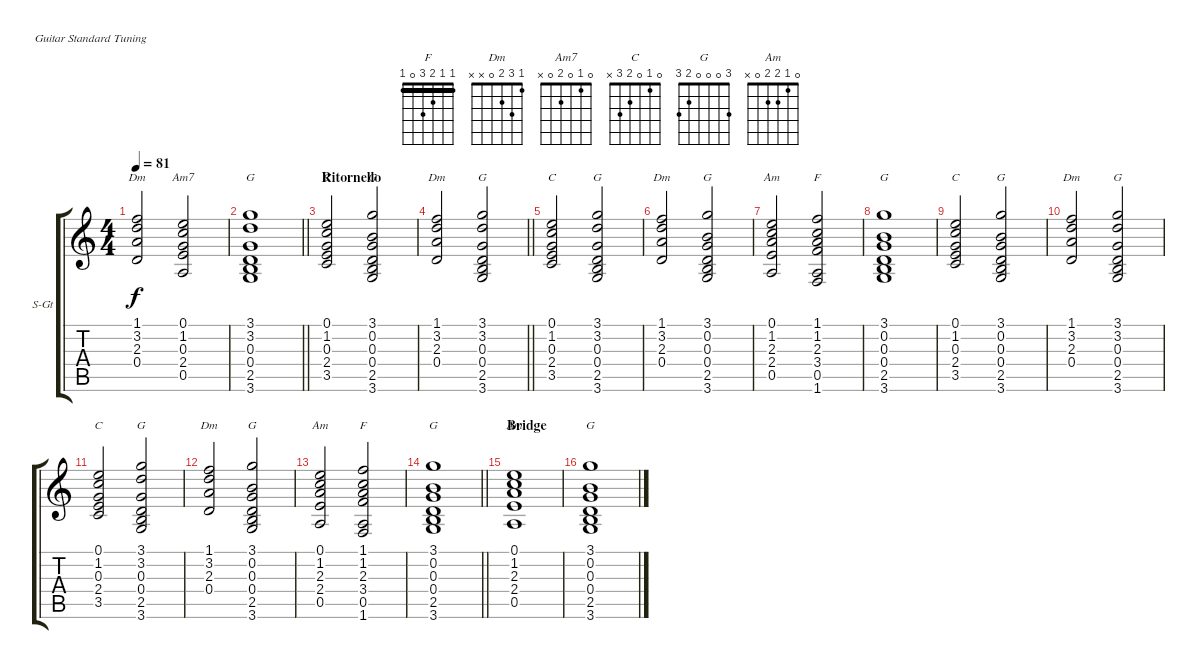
\bracketExtendMode groupsimilarinstruments
\firstSystemTrackNameOrientation horizontal
\otherSystemsTrackNameOrientation horizontal
\track ("Tast Synth" "S-Gt") {instrument fx7echoes}
\staff {score tabs}
\tuning (E4 B3 G3 D3 A2 E2)
\displaytranspose 12
\chord ("F" 1 1 2 3 0 1) {showfingering false barre 1}
\chord ("Dm" 1 3 2 0 x x) {showfingering false}
\chord ("Am7" 0 1 0 2 0 x) {showfingering false}
\chord ("C" 0 1 0 2 3 x) {showfingering false}
\chord ("G" 3 3 0 0 2 3) {showfingering false}
\chord ("G" 3 0 0 0 2 3) {showfingering false}
\chord ("Am" 0 1 2 2 0 x) {showfingering false}
\ts (4 4)
\tempo 81
\clef g2
\ks c
(1.1 3.2 2.3 0.4).2{ch "Dm" dy f} (0.1 1.2 0.3 2.4 0.5).2{ch "Am7"} |
\barLineRight lightlight
(3.1 3.2 0.3 0.4 2.5 3.6).1{ch "G"} |
\section ("" "Ritornello")
(0.1 1.2 0.3 2.4 3.5).2{ch "C"} (3.1 0.2 0.3 0.4 2.5 3.6).2{ch "G"} |
\barLineRight lightlight
(1.1 3.2 2.3 0.4).2{ch "Dm"} (3.1 3.2 0.3 0.4 2.5 3.6).2{ch "G"} |
(0.1 1.2 0.3 2.4 3.5).2{ch "C"} (3.1 3.2 0.3 0.4 2.5 3.6).2{ch "G"} |
(1.1 3.2 2.3 0.4).2{ch "Dm"} (3.1 0.2 0.3 0.4 2.5 3.6).2{ch "G"} |
(0.1 1.2 2.3 2.4 0.5).2{ch "Am"} (1.1 1.2 2.3 3.4 0.5 1.6).2{ch "F"} |
(3.1 0.2 0.3 0.4 2.5 3.6).1{ch "G"} |
(0.1 1.2 0.3 2.4 3.5).2{ch "C"} (3.1 0.2 0.3 0.4 2.5 3.6).2{ch "G"} |
(1.1 3.2 2.3 0.4).2{ch "Dm"} (3.1 3.2 0.3 0.4 2.5 3.6).2{ch "G"} |
(0.1 1.2 0.3 2.4 3.5).2{ch "C"} (3.1 3.2 0.3 0.4 2.5 3.6).2{ch "G"} |
(1.1 3.2 2.3 0.4).2{ch "Dm"} (3.1 0.2 0.3 0.4 2.5 3.6).2{ch "G"} |
(0.1 1.2 2.3 2.4 0.5).2{ch "Am"} (1.1 1.2 2.3 3.4 0.5 1.6).2{ch "F"} |
\barLineRight lightlight
(3.1 0.2 0.3 0.4 2.5 3.6).1{ch "G"} |
\section ("" "Bridge")
(0.1 1.2 2.3 2.4 0.5).1{ch "Am"} |
(3.1 0.2 0.3 0.4 2.5 3.6).1{ch "G"}
